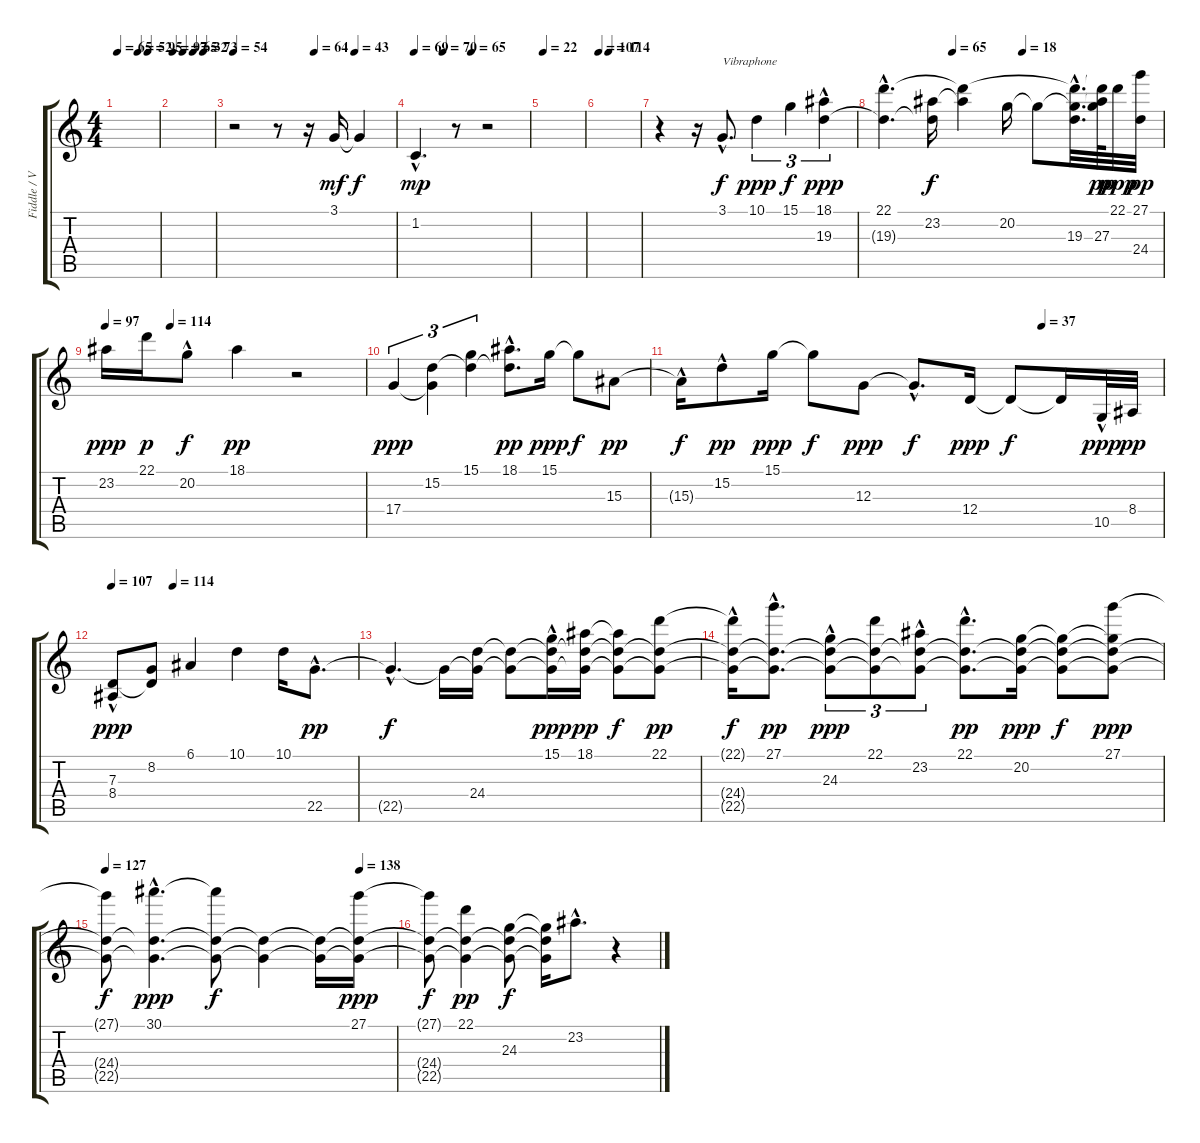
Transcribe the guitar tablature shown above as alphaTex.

\track ("Fiddle / Vibraphone" "Fiddle / V") {instrument vibraphone}
\staff {score tabs}
\tuning (E4 B3 G3 D3 A2 E2) {hide}
\ts (4 4)
\tempo 65
\tempo (52 0.5)
\tempo (95 0.75)
\clef g2
\ks c
|
\tempo 97
\tempo (65 0.25)
\tempo (32 0.5)
\tempo (73 0.75)
|
\tempo 54
\tempo (64 0.5)
\tempo (43 0.75)
r.2 r.8 r.16 3.1.16{dy mf} 3.1{t}.4{dy f} |
\tempo 69
\tempo (70 0.25)
\tempo (65 0.5)
1.2{hac}.4{d dy mp} r.8 r.2 |
\tempo 22
|
\tempo 107
\tempo (114 0.25)
|
r.4 r.16 3.1{hac}.8{d txt "Vibraphone" dy f volume 9 instrument vibraphone} 10.1.4{tu (3 2) dy ppp} 15.1.4{tu (3 2) dy f} (18.1{hac} 19.3).4{tu (3 2) dy ppp} |
\tempo (65 0.25)
\tempo (18 0.5)
(22.1{hac} 19.3{hac t}).4{d} (23.2 19.3{t}).16{dy f} (22.1{t} 23.2{t}).4 20.2.16 20.2{t}.8 (22.1{hac t} 20.2{hac t} 19.3{hac}).32{d} (22.1{t} 20.2{t} 27.3).64{dy pp} 22.1.32{dy ppp} (27.1 24.4).32{dy pp} |
\tempo 97
\tempo (114 0.25)
23.2.16{dy ppp} 22.1.16{dy p} 20.2{hac}.8{dy f} 18.1.4{dy pp} r.2 |
17.4.4{tu (3 2) dy ppp} (15.2 17.4{t}).4{tu (3 2)} (15.1 15.2{t}).4{tu (3 2)} (18.1{hac} 15.2{hac t}).8{d dy pp} 15.1.16{dy ppp} 15.1{t}.8{dy f} 15.3.8{dy pp} |
\tempo (37 0.75)
15.3{hac t}.16{dy f} 15.2{hac}.8{dy pp} 15.1.16{dy ppp} 15.1{t}.8{dy f} 12.3.8{dy ppp} 12.3{hac t}.8{d dy f} 12.4.16{dy ppp} 12.4{t}.8{dy f} 12.4{t}.16 10.5{hac}.32{dy ppp} 8.4.32{dy pp} |
\tempo 107
\tempo (114 0.25)
(7.3{hac} 8.4).8{dy ppp} (8.2 7.3{t}).8 6.1.4 10.1.4 10.1.16 22.5{hac}.8{d dy pp} |
22.5{hac t}.4{d dy f} 22.5{t}.16 (24.4 22.5{t}).16 (24.4{t} 22.5{t}).8 (15.1{hac} 24.4{t} 22.5{t}).16{dy ppp} (18.1 24.4{t} 22.5{t}).16{dy pp} (18.1{t} 24.4{t} 22.5{t}).8{dy f} (22.1 24.4{t} 22.5{t}).8{dy pp} |
(22.1{hac t} 24.4{t} 22.5{t}).16{dy f} (27.1{hac} 24.4{hac t} 22.5{hac t}).8{d dy pp} (24.3{hac} 24.4{t} 22.5{t}).8{tu (3 2) dy ppp} (22.1 24.4{t} 22.5{t}).8{tu (3 2)} (23.2{hac} 24.4{t} 22.5{t}).8{tu (3 2)} (22.1{hac} 24.4{hac t} 22.5{hac t}).8{d dy pp} (20.2 24.4{t} 22.5{t}).16{dy ppp} (20.2{t} 24.4{t} 22.5{t}).8{dy f} (27.1 20.2{t} 24.4{t} 22.5{t}).8{dy ppp} |
\tempo 127
\tempo (138 0.875)
(27.1{t} 24.4{t} 22.5{t}).8{dy f} (30.1{hac} 24.4{hac t} 22.5{hac t}).4{d dy ppp} (30.1{t} 24.4{t} 22.5{t}).8{dy f} (24.4{t} 22.5{t}).4 (24.4{t} 22.5{t}).16 (27.1 24.4{t} 22.5{t}).16{dy ppp} |
(27.1{t} 24.4{t} 22.5{t}).8{dy f} (22.1 24.4{t} 22.5{t}).4{dy pp} (24.3 24.4{t} 22.5{t}).8{dy f} (24.3{t} 24.4{t} 22.5{t}).16 23.2{hac}.8{d} r.4
